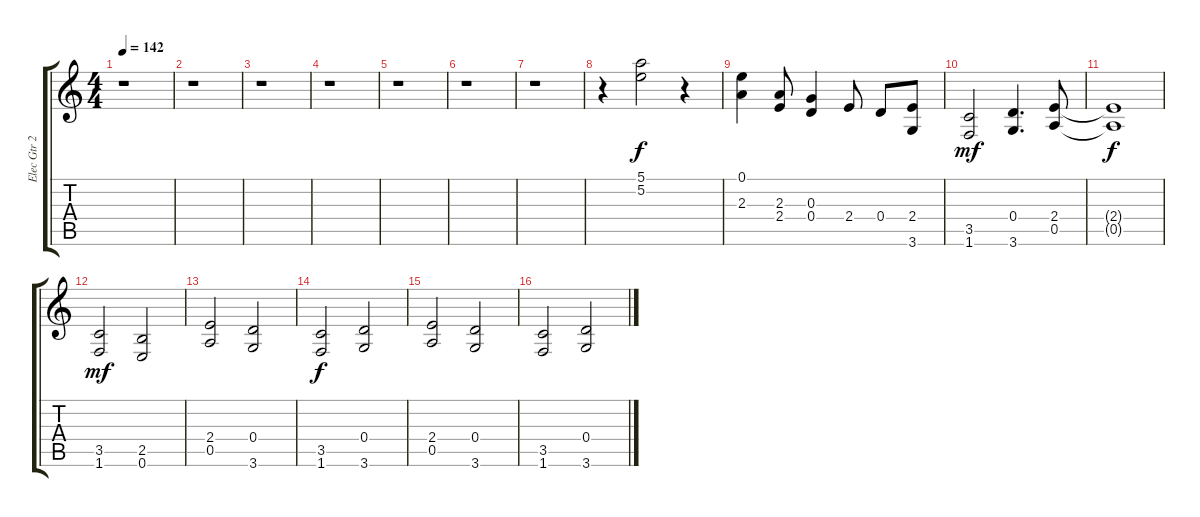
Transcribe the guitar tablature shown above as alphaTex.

\track ("Elec Gtr 2" "Elec Gtr 2") {instrument overdrivenguitar}
\staff {score tabs}
\tuning (E4 B3 G3 D3 A2 E2) {hide}
\ts (4 4)
\tempo 142
\clef g2
\ks c
r.1{dy f} |
r.1 |
r.1 |
r.1 |
r.1 |
r.1 |
r.1 |
r.4 (5.1 5.2).2{volume 1} r.4 |
(0.1 2.3).4 (2.3 2.4).8 (0.3 0.4).4 2.4.8 0.4.8 (2.4 3.6).8 |
(3.5 1.6).2{dy mf} (0.4 3.6).4{d} (2.4 0.5).8 |
(2.4{t} 0.5{t}).1{dy f} |
(3.5 1.6).2{dy mf} (2.5 0.6).2 |
(2.4 0.5).2 (0.4 3.6).2 |
(3.5 1.6).2{dy f} (0.4 3.6).2 |
(2.4 0.5).2 (0.4 3.6).2 |
(3.5 1.6).2 (0.4 3.6).2
